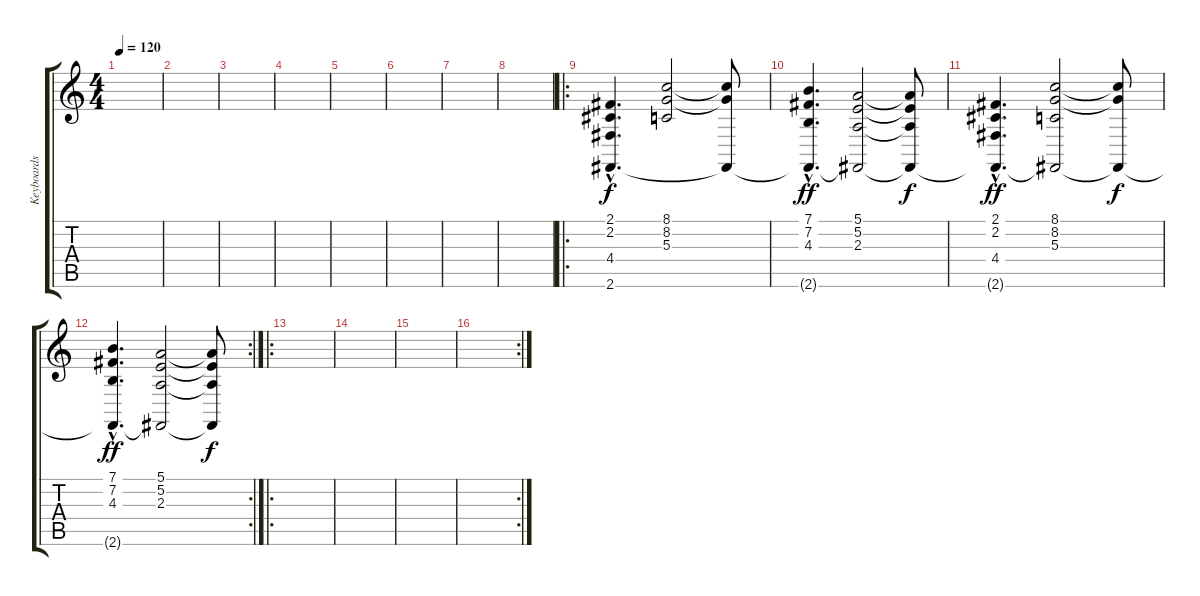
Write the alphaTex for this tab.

\track ("Keyboards " "Keyboards ") {instrument stringensemble1}
\staff {score tabs}
\tuning (E4 B3 G3 D3 A2 E2) {hide}
\ts (4 4)
\tempo 120
\clef g2
\ks c
|
|
|
|
|
|
|
|
\ro
(2.1{hac} 2.2{hac} 4.4{hac} 2.6{hac}).4{d} (8.1 8.2 5.3).2 (8.1{t} 8.2{t} 2.6{t}).8{dy f} |
(7.1{hac} 7.2{hac} 4.3{hac} 2.6{hac t}).4{d dy ff} (5.1 5.2 2.3 2.6{t}).2 (5.1{t} 5.2{t} 2.3{t} 2.6{t}).8{dy f} |
(2.1{hac} 2.2{hac} 4.4{hac} 2.6{hac t}).4{d dy ff} (8.1 8.2 5.3 2.6{t}).2 (8.1{t} 8.2{t} 2.6{t}).8{dy f} |
\rc 2
(7.1{hac} 7.2{hac} 4.3{hac} 2.6{hac t}).4{d dy ff} (5.1 5.2 2.3 2.6{t}).2 (5.1{t} 5.2{t} 2.3{t} 2.6{t}).8{dy f} |
\ro
|
|
|
\rc 2
